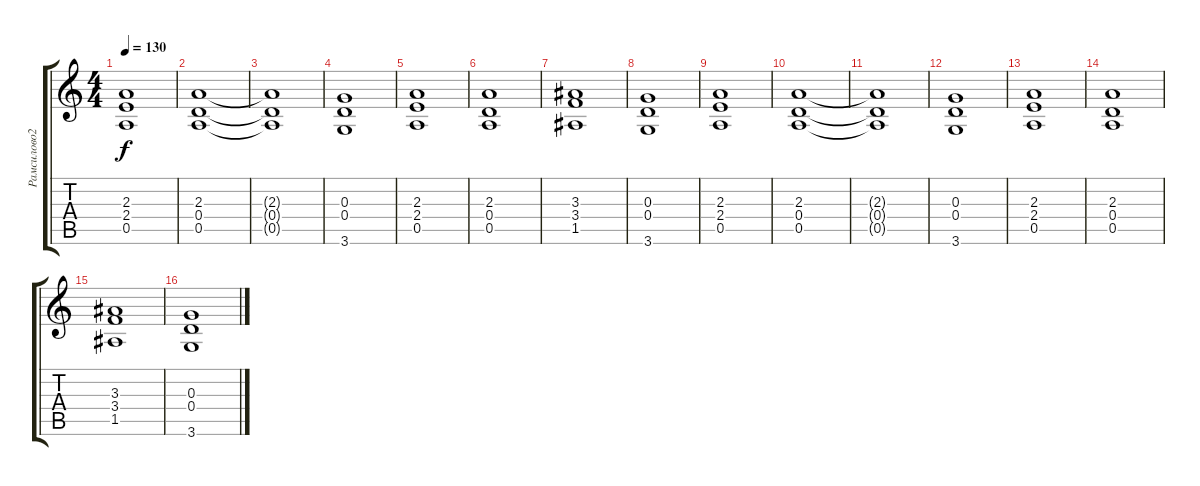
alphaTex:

\track ("Рамсилово2" "Рамсилово2") {instrument overdrivenguitar}
\staff {score tabs}
\tuning (E4 B3 G3 D3 A2 E2) {hide}
\ts (4 4)
\tempo 130
\clef g2
\ks c
(2.3 2.4 0.5).1{dy f} |
(2.3 0.4 0.5).1 |
(2.3{t} 0.4{t} 0.5{t}).1 |
(0.3 0.4 3.6).1 |
(2.3 2.4 0.5).1 |
(2.3 0.4 0.5).1 |
(3.3 3.4 1.5).1 |
(0.3 0.4 3.6).1 |
(2.3 2.4 0.5).1 |
(2.3 0.4 0.5).1 |
(2.3{t} 0.4{t} 0.5{t}).1 |
(0.3 0.4 3.6).1 |
(2.3 2.4 0.5).1 |
(2.3 0.4 0.5).1 |
(3.3 3.4 1.5).1 |
(0.3 0.4 3.6).1
